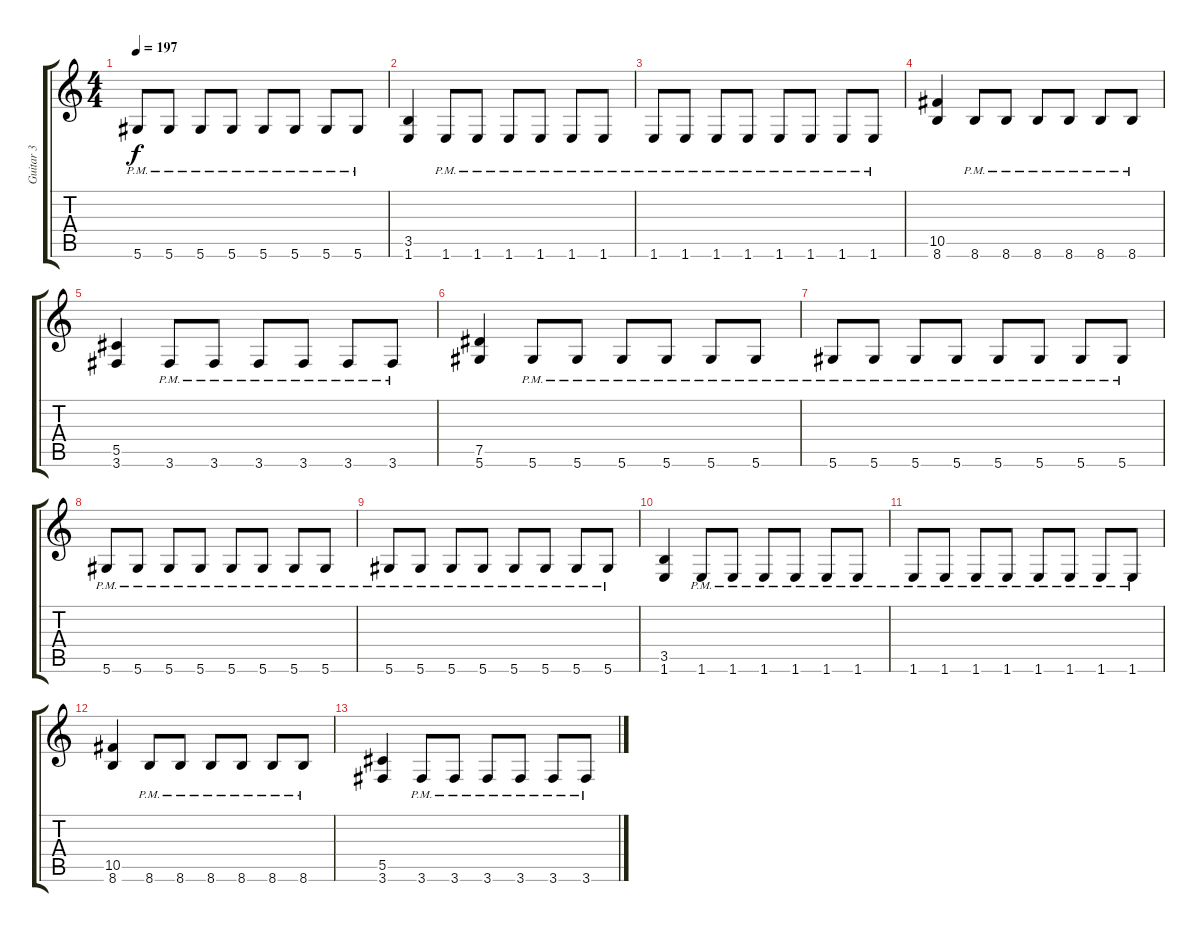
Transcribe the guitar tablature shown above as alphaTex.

\track ("Guitar 3" "Guitar 3") {instrument overdrivenguitar}
\staff {score tabs}
\tuning (Eb4 Bb3 Gb3 Db3 Ab2 Eb2) {hide}
\ts (4 4)
\tempo 197
\clef g2
\ks c
5.6{pm}.8{dy f} 5.6{pm}.8 5.6{pm}.8 5.6{pm}.8 5.6{pm}.8 5.6{pm}.8 5.6{pm}.8 5.6{pm}.8 |
(3.5 1.6).4 1.6{pm}.8 1.6{pm}.8 1.6{pm}.8 1.6{pm}.8 1.6{pm}.8 1.6{pm}.8 |
1.6{pm}.8 1.6{pm}.8 1.6{pm}.8 1.6{pm}.8 1.6{pm}.8 1.6{pm}.8 1.6{pm}.8 1.6{pm}.8 |
(10.5 8.6).4 8.6{pm}.8 8.6{pm}.8 8.6{pm}.8 8.6{pm}.8 8.6{pm}.8 8.6{pm}.8 |
(5.5 3.6).4 3.6{pm}.8 3.6{pm}.8 3.6{pm}.8 3.6{pm}.8 3.6{pm}.8 3.6{pm}.8 |
(7.5 5.6).4 5.6{pm}.8 5.6{pm}.8 5.6{pm}.8 5.6{pm}.8 5.6{pm}.8 5.6{pm}.8 |
5.6{pm}.8 5.6{pm}.8 5.6{pm}.8 5.6{pm}.8 5.6{pm}.8 5.6{pm}.8 5.6{pm}.8 5.6{pm}.8 |
5.6{pm}.8 5.6{pm}.8 5.6{pm}.8 5.6{pm}.8 5.6{pm}.8 5.6{pm}.8 5.6{pm}.8 5.6{pm}.8 |
5.6{pm}.8 5.6{pm}.8 5.6{pm}.8 5.6{pm}.8 5.6{pm}.8 5.6{pm}.8 5.6{pm}.8 5.6{pm}.8 |
(3.5 1.6).4 1.6{pm}.8 1.6{pm}.8 1.6{pm}.8 1.6{pm}.8 1.6{pm}.8 1.6{pm}.8 |
1.6{pm}.8 1.6{pm}.8 1.6{pm}.8 1.6{pm}.8 1.6{pm}.8 1.6{pm}.8 1.6{pm}.8 1.6{pm}.8 |
(10.5 8.6).4 8.6{pm}.8 8.6{pm}.8 8.6{pm}.8 8.6{pm}.8 8.6{pm}.8 8.6{pm}.8 |
(5.5 3.6).4 3.6{pm}.8 3.6{pm}.8 3.6{pm}.8 3.6{pm}.8 3.6{pm}.8 3.6{pm}.8
